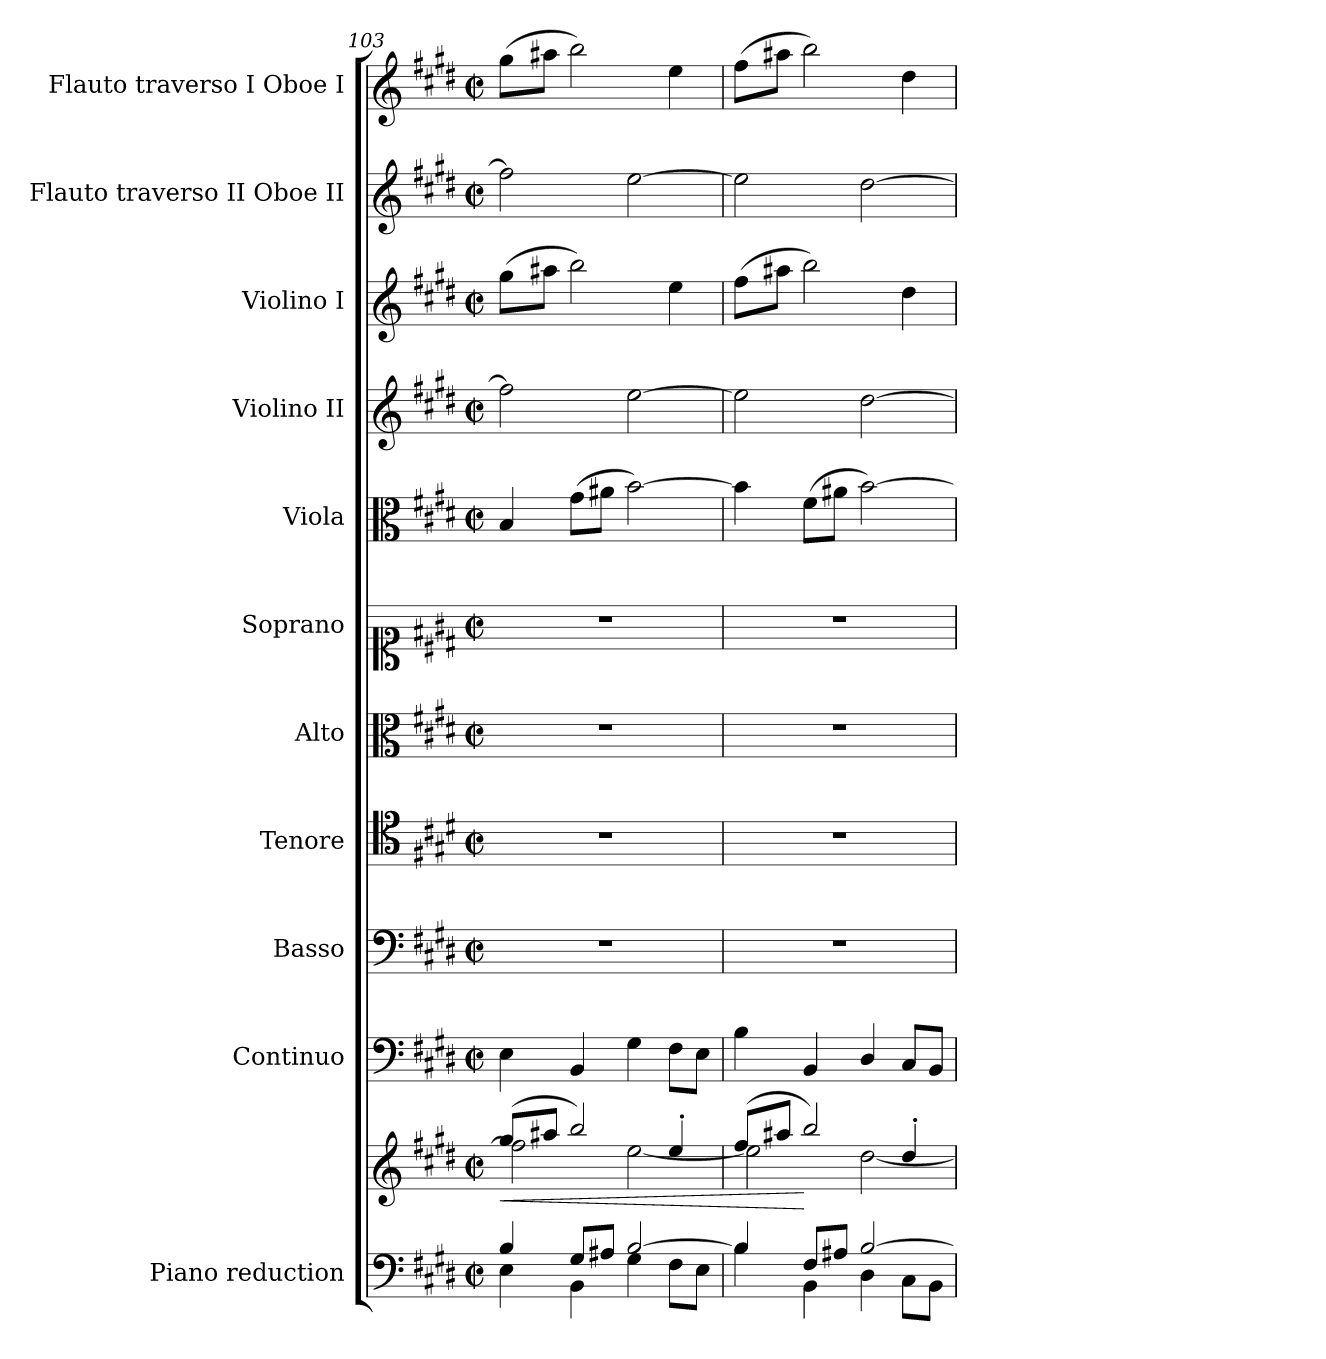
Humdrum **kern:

**kern	**kern	**dynam	**kern	**kern	**kern	**kern	**kern	**kern	**kern	**kern	**kern	**kern
*part11	*part11	*part11	*part10	*part9	*part8	*part7	*part6	*part5	*part4	*part3	*part2	*part1
*staff12	*staff11	*staff11/12	*staff10	*staff9	*staff8	*staff7	*staff6	*staff5	*staff4	*staff3	*staff2	*staff1
*I"Piano reduction	*	*	*I"Continuo	*I"Basso	*I"Tenore	*I"Alto	*I"Soprano	*I"Viola	*I"Violino II	*I"Violino I	*I"Flauto traverso II Oboe II	*I"Flauto traverso I Oboe I
*I'Pno	*	*	*	*	*	*	*	*	*	*	*I'Ob	*I'Ob
*clefF4	*clefG2	*	*clefF4	*clefF4	*clefC4	*clefC3	*clefC1	*clefC3	*clefG2	*clefG2	*clefG2	*clefG2
*k[f#c#g#d#]	*k[f#c#g#d#]	*	*k[f#c#g#d#]	*k[f#c#g#d#]	*k[f#c#g#d#]	*k[f#c#g#d#]	*k[f#c#g#d#]	*k[f#c#g#d#]	*k[f#c#g#d#]	*k[f#c#g#d#]	*k[f#c#g#d#]	*k[f#c#g#d#]
*M2/2	*M2/2	*	*M2/2	*M2/2	*M2/2	*M2/2	*M2/2	*M2/2	*M2/2	*M2/2	*M2/2	*M2/2
*met(c|)	*met(c|)	*	*met(c|)	*met(c|)	*met(c|)	*met(c|)	*met(c|)	*met(c|)	*met(c|)	*met(c|)	*met(c|)	*met(c|)
=103	=103	=103	=103	=103	=103	=103	=103	=103	=103	=103	=103	=103
*^	*	*	*	*	*	*	*	*	*	*	*	*
!	!	!	!LO:HP:b	!	!	!	!	!	!	!	!	!	!
*	*	*^	*	*	*	*	*	*	*	*	*	*	*
4B/	4E\	(8gg#/L	2ff#\]	<	4E\	1r	1r	1r	1r	4B/	2ff#\]	(8gg#\L	2ff#\]	(8gg#\L
.	.	8aa#X/J	.	.	.	.	.	.	.	.	.	8aa#X\J	.	8aa#X\J
8G#/L	4BB\	2bb/)	.	.	4BB/	.	.	.	.	(8g#\L	.	2bb\)	.	2bb\)
8A#X/J	.	.	.	.	.	.	.	.	.	8a#X\J	.	.	.	.
[2B/	4G#\	.	[2ee\	.	4G#\	.	.	.	.	[2b\)	[2ee\	.	[2ee\	.
.	8F#\L	4ee'/	.	.	8F#\L	.	.	.	.	.	.	4ee\	.	4ee\
.	8E\J	.	.	.	8E\J	.	.	.	.	.	.	.	.	.
!!LO:PB:g=z
=104	=104	=104	=104	=104	=104	=104	=104	=104	=104	=104	=104	=104	=104	=104
4B/]	4B\	(8ff#/L	2ee\]	.	4B\	1r	1r	1r	1r	4b\]	2ee\]	(8ff#\L	2ee\]	(8ff#\L
.	.	8aa#X/J	.	.	.	.	.	.	.	.	.	8aa#X\J	.	8aa#X\J
8F#/L	4BB\	2bb/)	.	[	4BB/	.	.	.	.	(8f#\L	.	2bb\)	.	2bb\)
8A#X/J	.	.	.	.	.	.	.	.	.	8a#X\J	.	.	.	.
[2B/	4D#\	.	[2dd#\	.	4D#/	.	.	.	.	[2b\)	[2dd#\	.	[2dd#\	.
.	8C#\L	4dd#'/	.	.	8C#/L	.	.	.	.	.	.	4dd#\	.	4dd#\
.	8BB\J	.	.	.	8BB/J	.	.	.	.	.	.	.	.	.
*v	*v	*	*	*	*	*	*	*	*	*	*	*	*	*
*	*v	*v	*	*	*	*	*	*	*	*	*	*	*
=	=	=	=	=	=	=	=	=	=	=	=	=
*-	*-	*-	*-	*-	*-	*-	*-	*-	*-	*-	*-	*-
